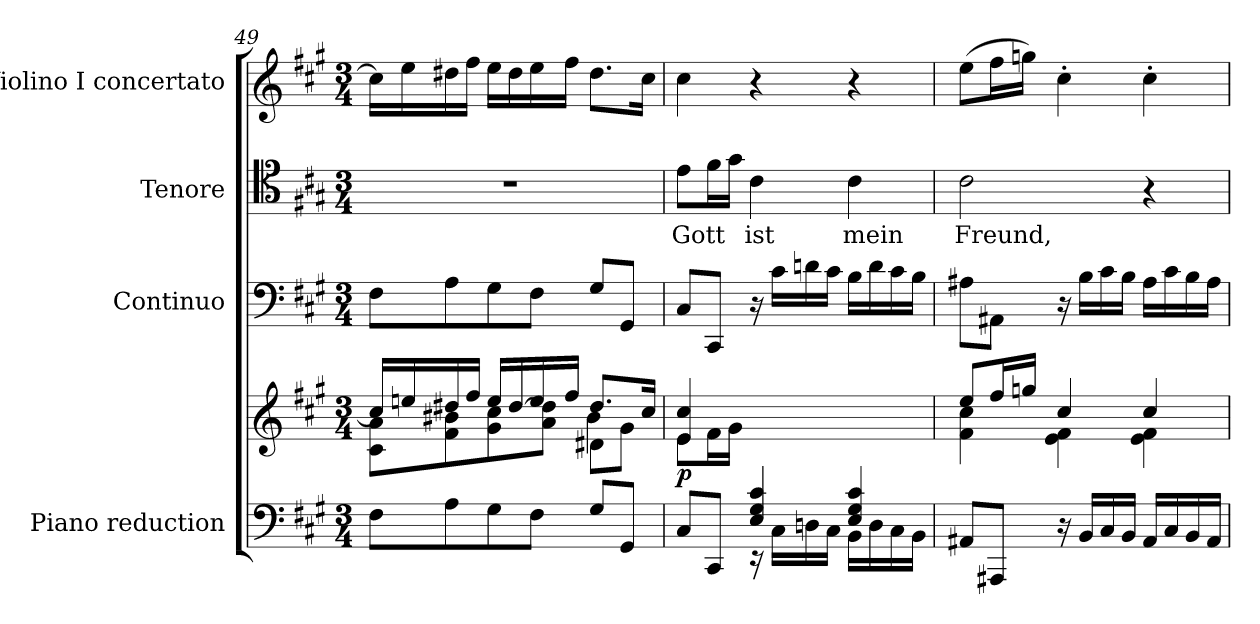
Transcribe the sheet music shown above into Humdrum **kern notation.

**kern	**kern	**dynam	**kern	**dynam	**kern	**text	**kern	**dynam
*part4	*part4	*part4	*part3	*part3	*part2	*part2	*part1	*part1
*staff5	*staff4	*staff4/5	*staff3	*staff3	*staff2	*staff2	*staff1	*staff1
*I"Piano reduction	*	*	*I"Continuo	*	*I"Tenore	*	*I"Violino I concertato	*
*I'Pno	*	*	*	*	*	*	*I'Vln	*
*clefF4	*clefG2	*	*clefF4	*	*clefC4	*	*clefG2	*
*k[f#c#g#]	*k[f#c#g#]	*	*k[f#c#g#]	*	*k[f#c#g#]	*	*k[f#c#g#]	*
*M3/4	*M3/4	*	*M3/4	*	*M3/4	*	*M3/4	*
=49	=49	=49	=49	=49	=49	=49	=49	=49
*	*^	*	*	*	*	*	*	*
*	*	*^	*	*	*	*	*	*	*
8F#\L	16cc#/LL]	8c#\ 8a\L	4ryy	.	8F#\L	.	2.r	.	16cc#\LL]	.
.	16een/	.	.	.	.	.	.	.	16ee\	.
8A\	16dd#X/	8f#\ 8b#X\	.	.	8A\	.	.	.	16dd#X\	.
.	16ff#/JJ	.	.	.	.	.	.	.	16ff#\JJ	.
8G#\	16ee/LL	8g#\ 8cc#\	4ryy	.	8G#\	.	.	.	16ee\LL	.
.	[<16dd#/	.	.	.	.	.	.	.	16dd#\	.
8F#\J	16ee/	8a\ 8dd#\]J	.	.	8F#\J	.	.	.	16ee\	.
.	16ff#/JJ	.	.	.	.	.	.	.	16ff#\JJ	.
8G#/L	8.dd#/L	8d#X\L	4b#\	.	8G#/L	.	.	.	8.dd#\L	.
8GG#/J	.	8g#\J	.	.	8GG#/J	.	.	.	.	.
.	16cc#/Jk	.	.	.	.	.	.	.	16cc#\Jk	.
*	*	*v	*v	*	*	*	*	*	*	*
=50	=50	=50	=50	=50	=50	=50	=50	=50	=50
*^	*	*	*	*	*	*	*	*	*
!	!	!	!	!LO:DY:b	!	!	!	!LO:LY:b	!	!
4ryy	8C#/L	4e/ 4cc#/	8e\L	p	8C#/L	.	8e\L	Gott	4cc#\	.
.	8CC#/J	.	16f#\L	.	8CC#/J	.	16f#\L	.	.	.
.	.	.	16g#\JJ	.	.	.	16g#\JJ	.	.	.
!	!	!	!	!	!	!	!	!LO:LY:b	!	!
4E/ 4G#/ 4c#/	16r	4ryy	2ryy	.	16r	.	4c#\	ist	4r	.
!	!	!	!	!	!	!LO:DY:b	!	!	!	!
.	16C#\LL	.	.	.	16c#\LL	other-dynamics	.	.	.	.
.	16Dn\	.	.	.	16dn\	.	.	.	.	.
.	16C#\JJ	.	.	.	16c#\JJ	.	.	.	.	.
!	!	!	!	!	!	!	!	!LO:LY:b	!	!
4E/ 4G#/ 4c#/	16BB\LL	4ryy	.	.	16B\LL	.	4c#\	mein	4r	.
.	16D\	.	.	.	16d\	.	.	.	.	.
.	16C#\	.	.	.	16c#\	.	.	.	.	.
.	16BB\JJ	.	.	.	16B\JJ	.	.	.	.	.
=51	=51	=51	=51	=51	=51	=51	=51	=51	=51	=51
!	!	!	!	!	!	!	!	!LO:LY:b	!	!LO:DY:b
*v	*v	*	*	*	*	*	*	*	*	*
8AA#X/L	8ee/L	4f#\ 4cc#\	.	8A#X\L	.	2c#\	Freund,	(8ee\L	other-dynamics
8AAA#X/J	16ff#/L	.	.	8AA#X\J	.	.	.	16ff#\L	.
.	16ggn/JJ	.	.	.	.	.	.	16ggn\JJ)	.
16r	4cc#/	4e\ 4f#\	.	16r	.	.	.	4cc#'\	.
16BB/LL	.	.	.	16B\LL	.	.	.	.	.
16C#/	.	.	.	16c#\	.	.	.	.	.
16BB/JJ	.	.	.	16B\JJ	.	.	.	.	.
16AA#/LL	4cc#/	4e\ 4f#\	.	16A#\LL	.	4r	.	4cc#'\	.
16C#/	.	.	.	16c#\	.	.	.	.	.
16BB/	.	.	.	16B\	.	.	.	.	.
16AA#/JJ	.	.	.	16A#\JJ	.	.	.	.	.
*	*v	*v	*	*	*	*	*	*	*
=	=	=	=	=	=	=	=	=
*-	*-	*-	*-	*-	*-	*-	*-	*-
